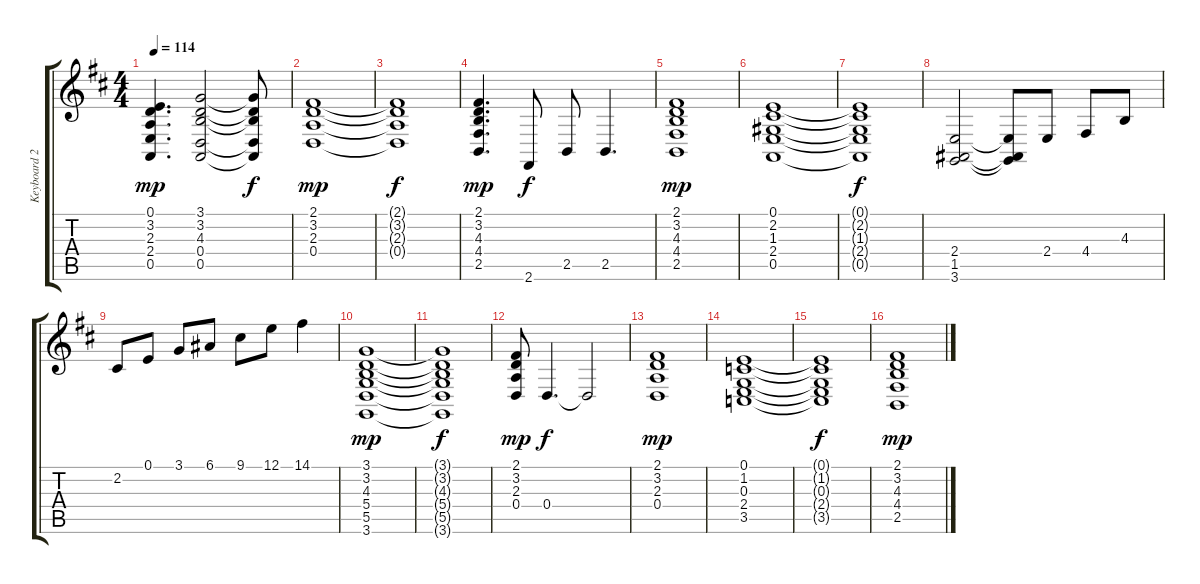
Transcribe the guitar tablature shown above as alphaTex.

\track ("Keyboard 2" "Keyboard 2") {instrument synthstrings1}
\staff {score tabs}
\tuning (E4 B3 G3 D3 A2 E2) {hide}
\ts (4 4)
\tempo 114
\clef g2
\ks d
(0.1 3.2 2.3 2.4 0.5).4{d dy mp} (3.1 3.2 4.3 0.4 0.5).2 (3.1{t} 3.2{t} 4.3{t} 0.4{t} 0.5{t}).8{dy f} |
(2.1 3.2 2.3 0.4).1{dy mp} |
(2.1{t} 3.2{t} 2.3{t} 0.4{t}).1{dy f} |
(2.1 3.2 4.3 4.4 2.5).4{d dy mp} 2.6.8{dy f} 2.5.8 2.5.4{d} |
(2.1 3.2 4.3 4.4 2.5).1{dy mp} |
(0.1 2.2 1.3 2.4 0.5).1 |
(0.1{t} 2.2{t} 1.3{t} 2.4{t} 0.5{t}).1{dy f} |
(2.4 1.5 3.6).2 (2.4{t} 1.5{t} 3.6{t}).8 2.4.8 4.4.8 4.3.8 |
2.2.8 0.1.8 3.1.8 6.1.8 9.1.8 12.1.8 14.1.4 |
(3.1 3.2 4.3 5.4 5.5 3.6).1{dy mp} |
(3.1{t} 3.2{t} 4.3{t} 5.4{t} 5.5{t} 3.6{t}).1{dy f} |
(2.1 3.2 2.3 0.4).8{dy mp} 0.4.4{d dy f} 0.4{t}.2 |
(2.1 3.2 2.3 0.4).1{dy mp} |
(0.1 1.2 0.3 2.4 3.5).1 |
(0.1{t} 1.2{t} 0.3{t} 2.4{t} 3.5{t}).1{dy f} |
(2.1 3.2 4.3 4.4 2.5).1{dy mp}
